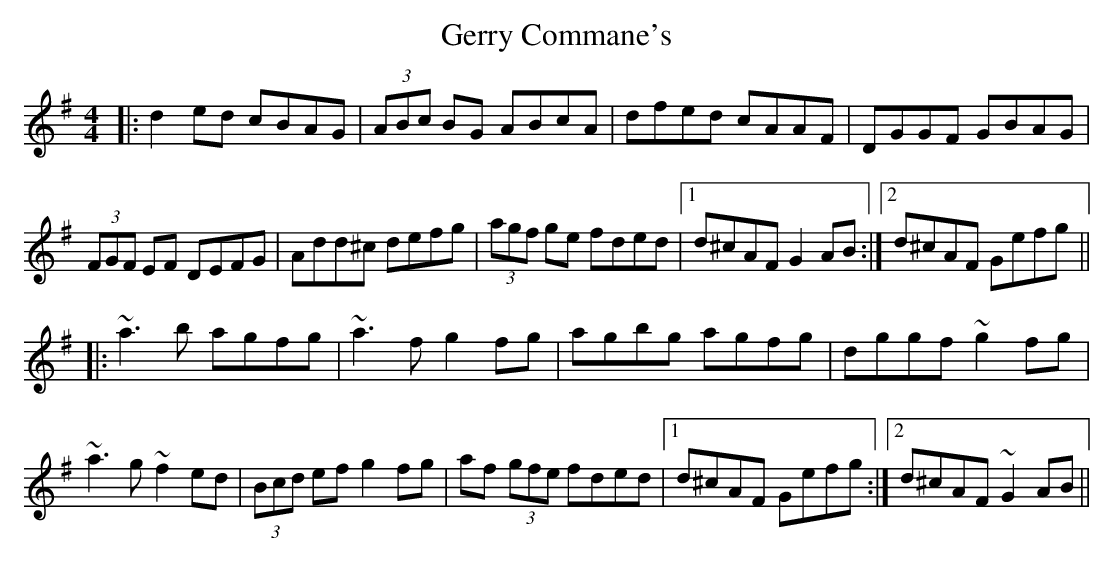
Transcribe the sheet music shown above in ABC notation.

X:1
T: Gerry Commane's
M: 4/4
L: 1/8
K: Dmix
|:d2ed cBAG|(3ABc BG ABcA|dfed cAAF|DGGF GBAG|
(3FGF EF DEFG|Add^c defg|(3agf ge fded|1 d^cAF G2AB:|2 d^cAF Gefg||
|:~a3b agfg|~a3f g2fg|agbg agfg|dggf ~g2fg|
~a3g ~f2ed|(3Bcd ef g2fg|af (3gfe fded|1 d^cAF Gefg:|2 d^cAF ~G2AB||
